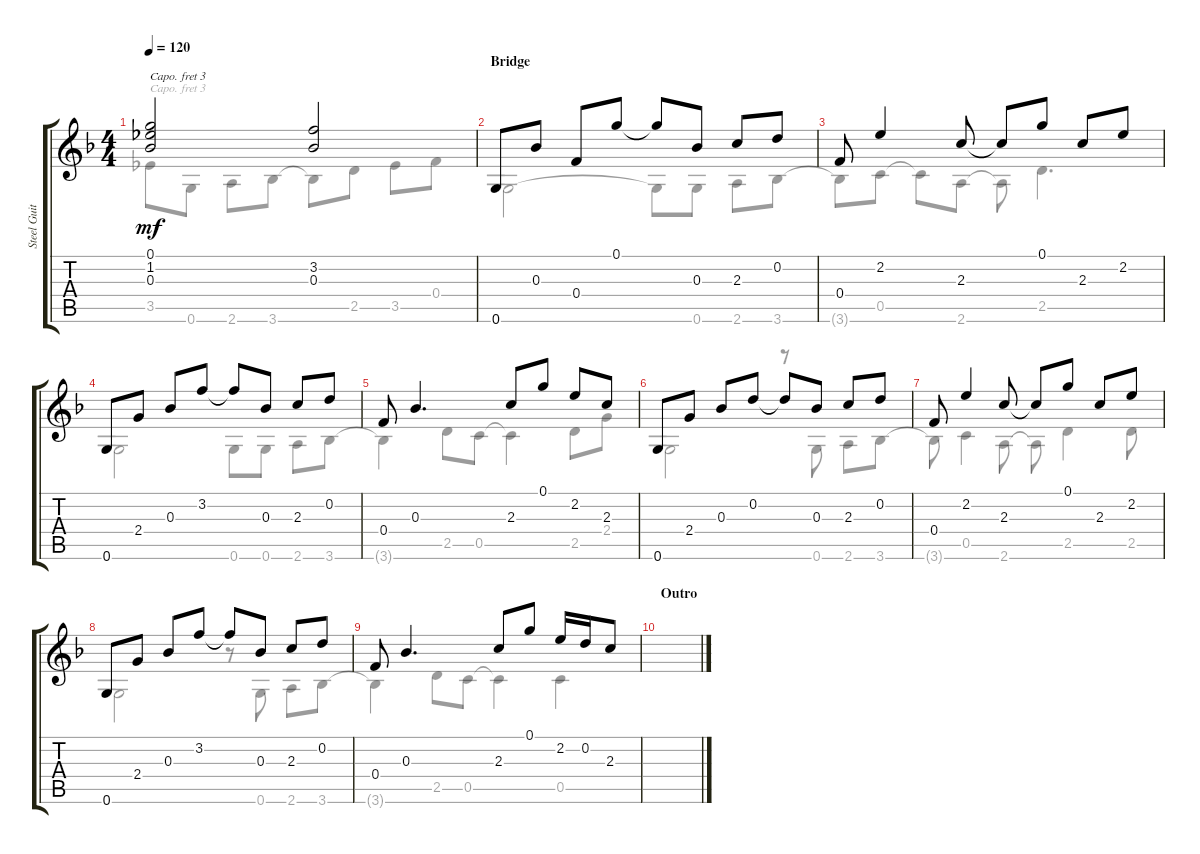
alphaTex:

\track ("Steel Guitar" "Steel Guit") {instrument acousticguitarsteel}
\staff {score tabs}
\capo 3
\tuning (E4 B3 G3 D3 A2 E2) {hide}
\voice
\ts (4 4)
\tempo 120
\clef g2
\ks f
(0.1 1.2 0.3).2{dy mf} (3.2 0.3).2 |
\section ("" "Bridge")
0.6.8 0.3.8 0.4.8 0.1.8 0.1{t}.8 0.3.8 2.3.8 0.2.8 |
0.4.8 2.2.4 2.3.8 2.3{t}.8 0.1.8 2.3.8 2.2.8 |
0.6.8 2.4.8 0.3.8 3.2.8 3.2{t}.8 0.3.8 2.3.8 0.2.8 |
0.4.8 0.3.4{d} 2.3.8 0.1.8 2.2.8 2.3.8 |
0.6.8 2.4.8 0.3.8 0.2.8 0.2{t}.8 0.3.8 2.3.8 0.2.8 |
0.4.8 2.2.4 2.3.8 2.3{t}.8 0.1.8 2.3.8 2.2.8 |
0.6.8 2.4.8 0.3.8 3.2.8 3.2{t}.8 0.3.8 2.3.8 0.2.8 |
0.4.8 0.3.4{d} 2.3.8 0.1.8 2.2.16 0.2.16 2.3.8 |
\section ("" "Outro")
|
|
\voice
\clef g2
\ottava regular
\simile none
\ks f
3.5{t}.8{dy mf} 0.6.8 2.6.8 3.6.8 3.6{t}.8 2.5.8 3.5.8 0.4.8 |
0.6.2 0.6{t}.8 0.6.8 2.6.8 3.6.8 |
3.6{t}.8 0.5.8 0.5{t}.8 2.6.8 2.6{t}.8 2.5.4{d} |
0.6.2 0.6.8 0.6.8 2.6.8 3.6.8 |
3.6{t}.4 2.5.8 0.5.8 0.5{t}.4 2.5.8 2.4.8 |
0.6.2 r.8 0.6.8 2.6.8 3.6.8 |
3.6{t}.8 0.5.4 2.6.8 2.6{t}.8 2.5.4 2.5.8 |
0.6.2 r.8 0.6.8 2.6.8 3.6.8 |
3.6{t}.4 2.5.8 0.5.8 0.5{t}.4 0.5.4 |
|
|
